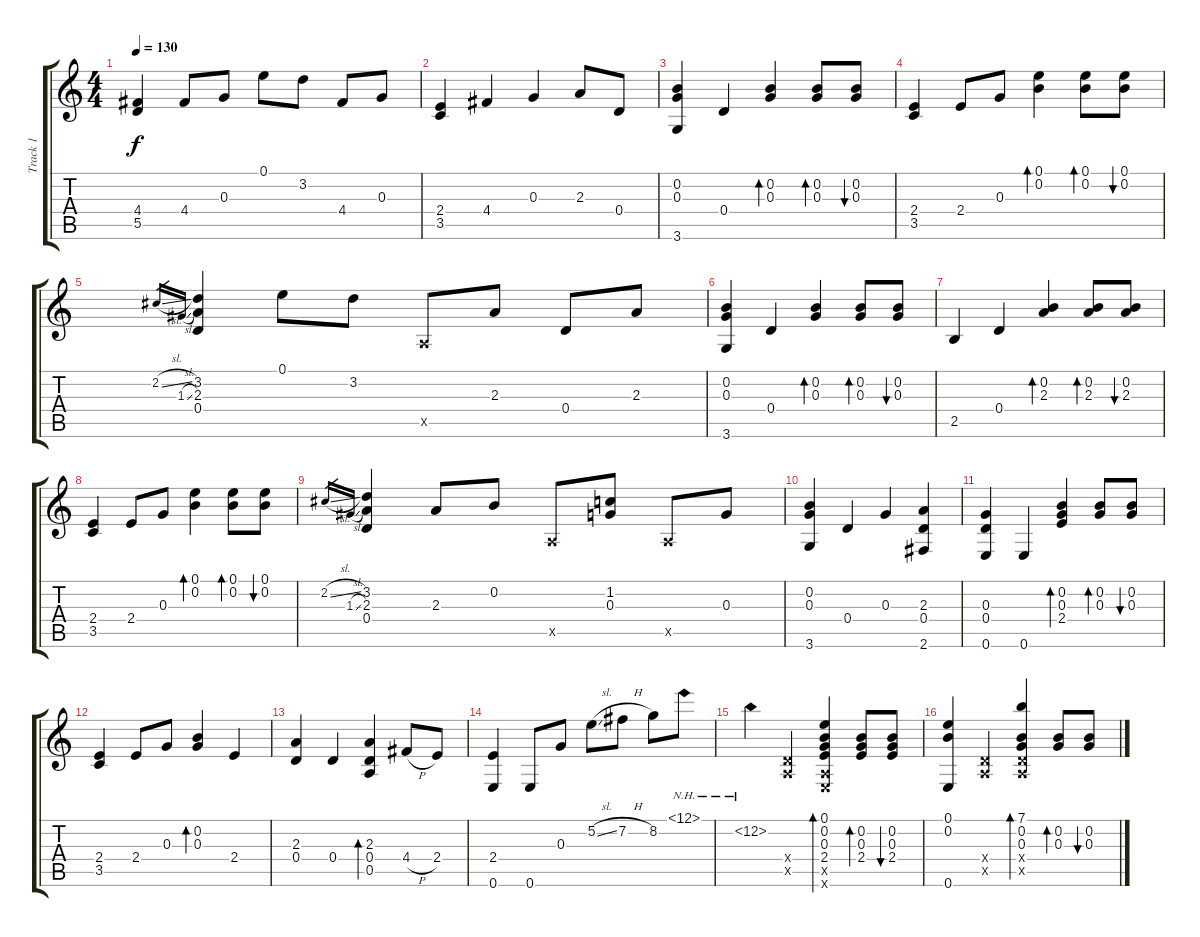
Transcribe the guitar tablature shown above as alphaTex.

\track ("Track 1" "Track 1") {instrument acousticguitarsteel}
\staff {score tabs}
\tuning (E4 B3 G3 D3 A2 E2) {hide}
\ts (4 4)
\tempo 130
\clef g2
\ks c
(4.4 5.5).4{dy f} 4.4.8 0.3.8 0.1.8 3.2.8 4.4.8 0.3.8 |
(2.4 3.5).4 4.4.4 0.3.4 2.3.8 0.4.8 |
(0.2 0.3 3.6).4 0.4.4 (0.2 0.3).4{bd 60} (0.2 0.3).8{bd 60} (0.2 0.3).8{bu 60} |
(2.4 3.5).4 2.4.8 0.3.8 (0.1 0.2).4{bd 60} (0.1 0.2).8{bd 60} (0.1 0.2).8{bu 60} |
2.2{sl}.16{gr} 1.3{sl}.16{gr} (3.2 2.3 0.4).4 0.1.8 3.2.8 0.5{x}.8 2.3.8 0.4.8 2.3.8 |
(0.2 0.3 3.6).4 0.4.4 (0.2 0.3).4{bd 60} (0.2 0.3).8{bd 60} (0.2 0.3).8{bu 60} |
2.5.4 0.4.4 (0.2 2.3).4{bd 60} (0.2 2.3).8{bd 60} (0.2 2.3).8{bu 60} |
(2.4 3.5).4 2.4.8 0.3.8 (0.1 0.2).4{bd 60} (0.1 0.2).8{bd 60} (0.1 0.2).8{bu 60} |
2.2{sl}.16{gr} 1.3{sl}.16{gr} (3.2 2.3 0.4).4 2.3.8 0.2.8 0.5{x}.8 (1.2 0.3).8 0.5{x}.8 0.3.8 |
(0.2 0.3 3.6).4 0.4.4 0.3.4 (2.3 0.4 2.6).4 |
(0.3 0.4 0.6).4 0.6.4 (0.2 0.3 2.4).4{bd 60} (0.2 0.3).8{bd 60} (0.2 0.3).8{bu 60} |
(2.4 3.5).4 2.4.8 0.3.8 (0.2 0.3).4{bd 60} 2.4.4 |
(2.3 0.4).4 0.4.4 (2.3 0.4 0.5).4{bd 60} 4.4{h}.8 2.4.8 |
(2.4 0.6).4 0.6.8 0.3.8 5.2{sl}.8 7.2{h}.8 8.2.8 12.1{nh}.8 |
12.2{nh}.4 (0.4{x} 0.5{x}).4 (0.1 0.2 0.3 2.4 0.5{x} 0.6{x}).4{bd 60} (0.2 0.3 2.4).8{bd 60} (0.2 0.3 2.4).8{bu 60} |
(0.1 0.2 0.6).4 (0.4{x} 0.5{x}).4 (7.1 0.2 0.3 0.4{x} 0.5{x}).4{bd 60} (0.2 0.3).8{bd 60} (0.2 0.3).8{bu 60}
